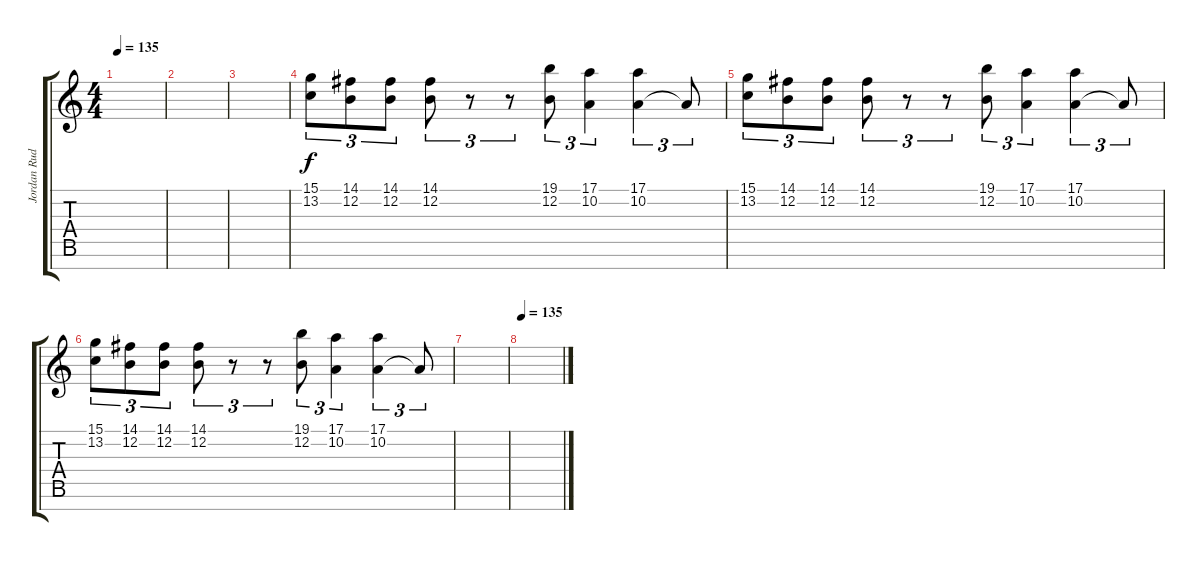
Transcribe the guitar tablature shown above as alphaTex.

\track ("Jordan Rudess Synth Strings" "Jordan Rud") {instrument synthstrings1}
\staff {score tabs}
\tuning (E4 B3 G3 D3 A2 E2 B1) {hide}
\ts (4 4)
\tempo 135
\clef g2
\ks c
|
|
|
(15.1 13.2).8{tu (3 2) instrument percussiveorgan} (14.1 12.2).8{tu (3 2)} (14.1 12.2).8{tu (3 2)} (14.1 12.2).8{tu (3 2)} r.8{tu (3 2)} r.8{tu (3 2)} (19.1 12.2).8{tu (3 2)} (17.1 10.2).4{tu (3 2)} (17.1 10.2).4{tu (3 2)} 10.2{t}.8{tu (3 2)} |
(15.1 13.2).8{tu (3 2)} (14.1 12.2).8{tu (3 2)} (14.1 12.2).8{tu (3 2)} (14.1 12.2).8{tu (3 2)} r.8{tu (3 2)} r.8{tu (3 2)} (19.1 12.2).8{tu (3 2)} (17.1 10.2).4{tu (3 2)} (17.1 10.2).4{tu (3 2)} 10.2{t}.8{tu (3 2)} |
(15.1 13.2).8{tu (3 2)} (14.1 12.2).8{tu (3 2)} (14.1 12.2).8{tu (3 2)} (14.1 12.2).8{tu (3 2)} r.8{tu (3 2)} r.8{tu (3 2)} (19.1 12.2).8{tu (3 2)} (17.1 10.2).4{tu (3 2)} (17.1 10.2).4{tu (3 2)} 10.2{t}.8{tu (3 2)} |
|
\tempo 135
